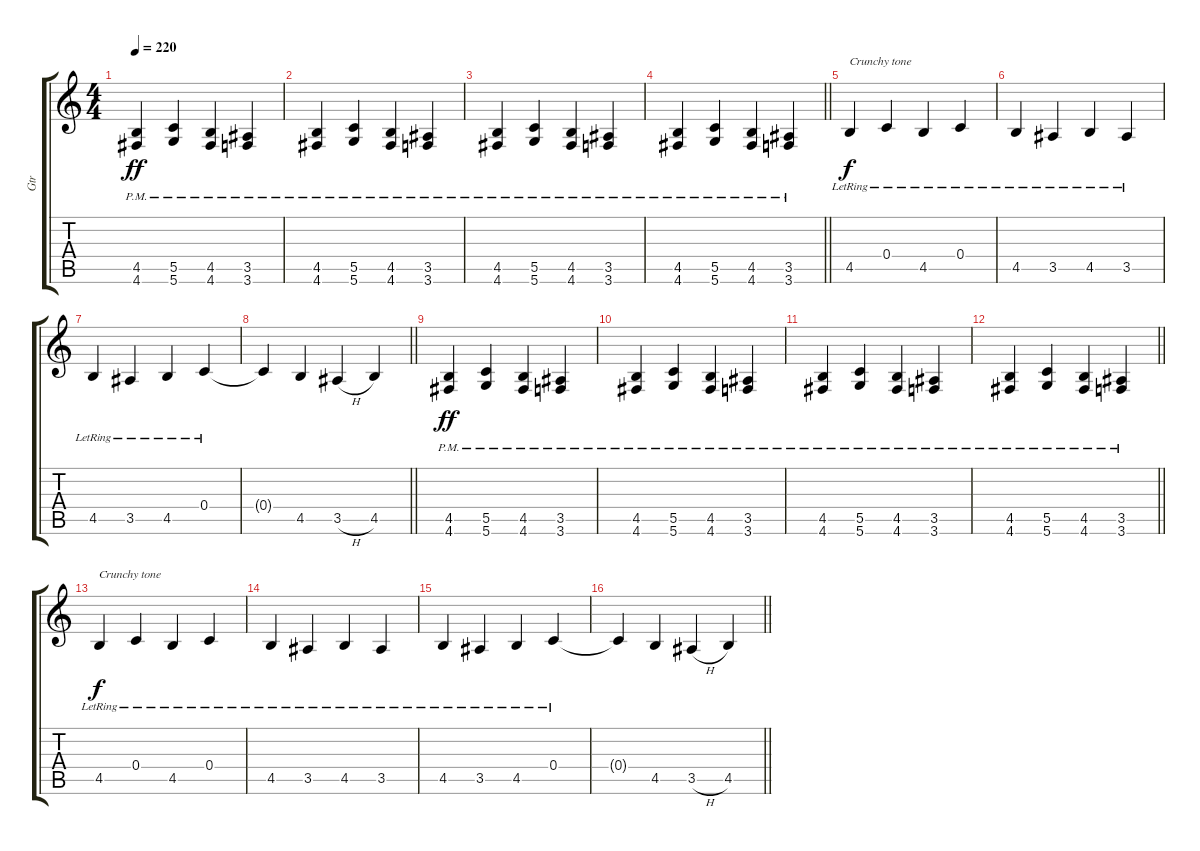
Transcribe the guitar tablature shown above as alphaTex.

\track ("Gtr" "Gtr") {instrument electricguitarclean}
\staff {score tabs}
\tuning (D4 A3 F3 C3 G2 D2) {hide}
\ts (4 4)
\tempo 220
\clef g2
\ks c
(4.5{pm} 4.6{pm}).4{dy ff instrument overdrivenguitar} (5.5{pm} 5.6{pm}).4 (4.5{pm} 4.6{pm}).4 (3.5{pm} 3.6{pm}).4 |
(4.5{pm} 4.6{pm}).4 (5.5{pm} 5.6{pm}).4 (4.5{pm} 4.6{pm}).4 (3.5{pm} 3.6{pm}).4 |
(4.5{pm} 4.6{pm}).4 (5.5{pm} 5.6{pm}).4 (4.5{pm} 4.6{pm}).4 (3.5{pm} 3.6{pm}).4 |
\barLineRight lightlight
(4.5{pm} 4.6{pm}).4 (5.5{pm} 5.6{pm}).4 (4.5{pm} 4.6{pm}).4 (3.5{pm} 3.6{pm}).4 |
4.5{lr}.4{txt "Crunchy tone" dy f instrument electricguitarclean} 0.4{lr}.4 4.5{lr}.4 0.4{lr}.4 |
4.5{lr}.4 3.5{lr}.4 4.5{lr}.4 3.5{lr}.4 |
4.5{lr}.4 3.5{lr}.4 4.5{lr}.4 0.4{lr}.4 |
\barLineRight lightlight
0.4{t}.4 4.5.4 3.5{h}.4 4.5.4 |
(4.5{pm} 4.6{pm}).4{dy ff instrument overdrivenguitar} (5.5{pm} 5.6{pm}).4 (4.5{pm} 4.6{pm}).4 (3.5{pm} 3.6{pm}).4 |
(4.5{pm} 4.6{pm}).4 (5.5{pm} 5.6{pm}).4 (4.5{pm} 4.6{pm}).4 (3.5{pm} 3.6{pm}).4 |
(4.5{pm} 4.6{pm}).4 (5.5{pm} 5.6{pm}).4 (4.5{pm} 4.6{pm}).4 (3.5{pm} 3.6{pm}).4 |
\barLineRight lightlight
(4.5{pm} 4.6{pm}).4 (5.5{pm} 5.6{pm}).4 (4.5{pm} 4.6{pm}).4 (3.5{pm} 3.6{pm}).4 |
4.5{lr}.4{txt "Crunchy tone" dy f instrument electricguitarclean} 0.4{lr}.4 4.5{lr}.4 0.4{lr}.4 |
4.5{lr}.4 3.5{lr}.4 4.5{lr}.4 3.5{lr}.4 |
4.5{lr}.4 3.5{lr}.4 4.5{lr}.4 0.4{lr}.4 |
\barLineRight lightlight
0.4{t}.4 4.5.4 3.5{h}.4 4.5.4
